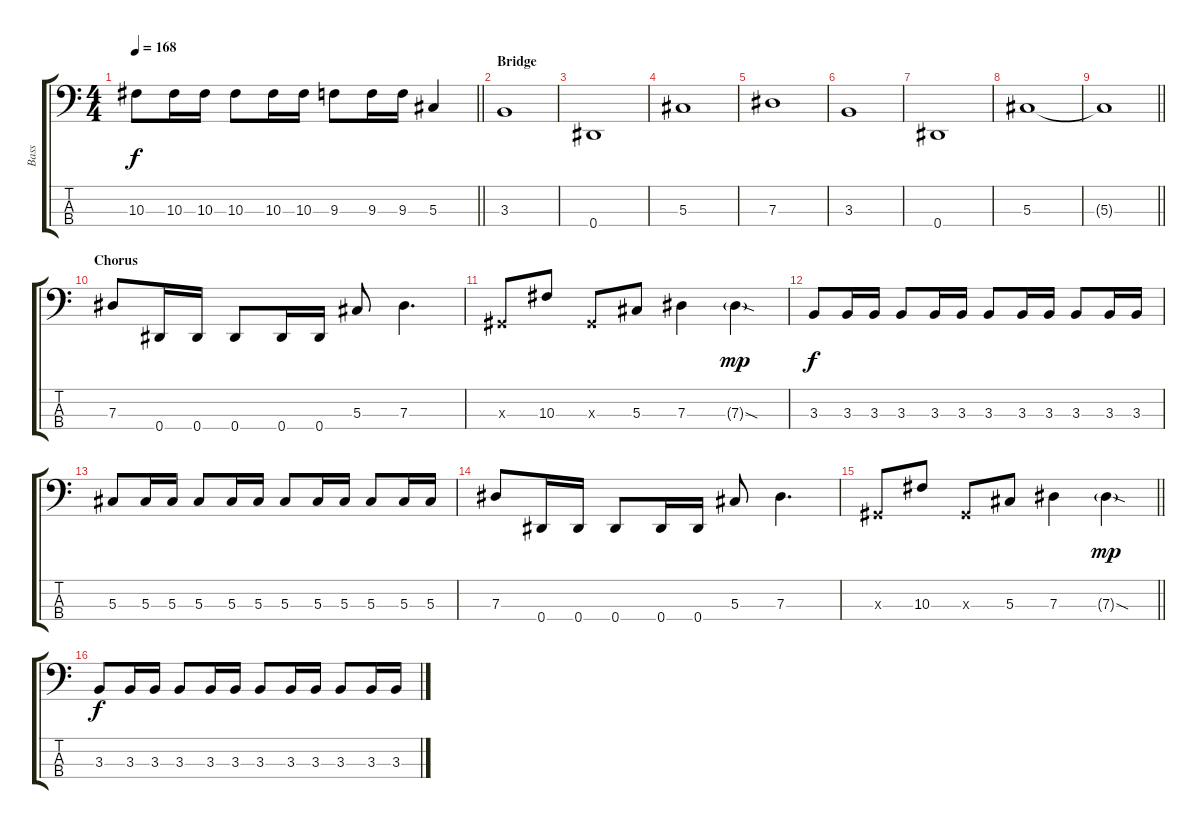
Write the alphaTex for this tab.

\track ("Bass" "Bass") {instrument electricbassfinger}
\staff {score tabs}
\tuning (Gb2 Db2 Ab1 Eb1) {hide}
\ts (4 4)
\tempo 168
\clef f4
\barLineRight lightlight
\ks c
10.3.8{dy f} 10.3.16 10.3.16 10.3.8 10.3.16 10.3.16 9.3.8 9.3.16 9.3.16 5.3.4 |
\section ("" "Bridge")
3.3.1 |
0.4.1 |
5.3.1 |
7.3.1 |
3.3.1 |
0.4.1 |
5.3.1 |
\barLineRight lightlight
5.3{t}.1 |
\section ("" "Chorus")
7.3.8 0.4.16 0.4.16 0.4.8 0.4.16 0.4.16 5.3.8 7.3.4{d} |
0.3{x}.8 10.3.8 0.3{x}.8 5.3.8 7.3.4 7.3{sod g}.4{dy mp} |
3.3.8{dy f} 3.3.16 3.3.16 3.3.8 3.3.16 3.3.16 3.3.8 3.3.16 3.3.16 3.3.8 3.3.16 3.3.16 |
5.3.8 5.3.16 5.3.16 5.3.8 5.3.16 5.3.16 5.3.8 5.3.16 5.3.16 5.3.8 5.3.16 5.3.16 |
7.3.8 0.4.16 0.4.16 0.4.8 0.4.16 0.4.16 5.3.8 7.3.4{d} |
\barLineRight lightlight
0.3{x}.8 10.3.8 0.3{x}.8 5.3.8 7.3.4 7.3{sod g}.4{dy mp} |
3.3.8{dy f} 3.3.16 3.3.16 3.3.8 3.3.16 3.3.16 3.3.8 3.3.16 3.3.16 3.3.8 3.3.16 3.3.16
